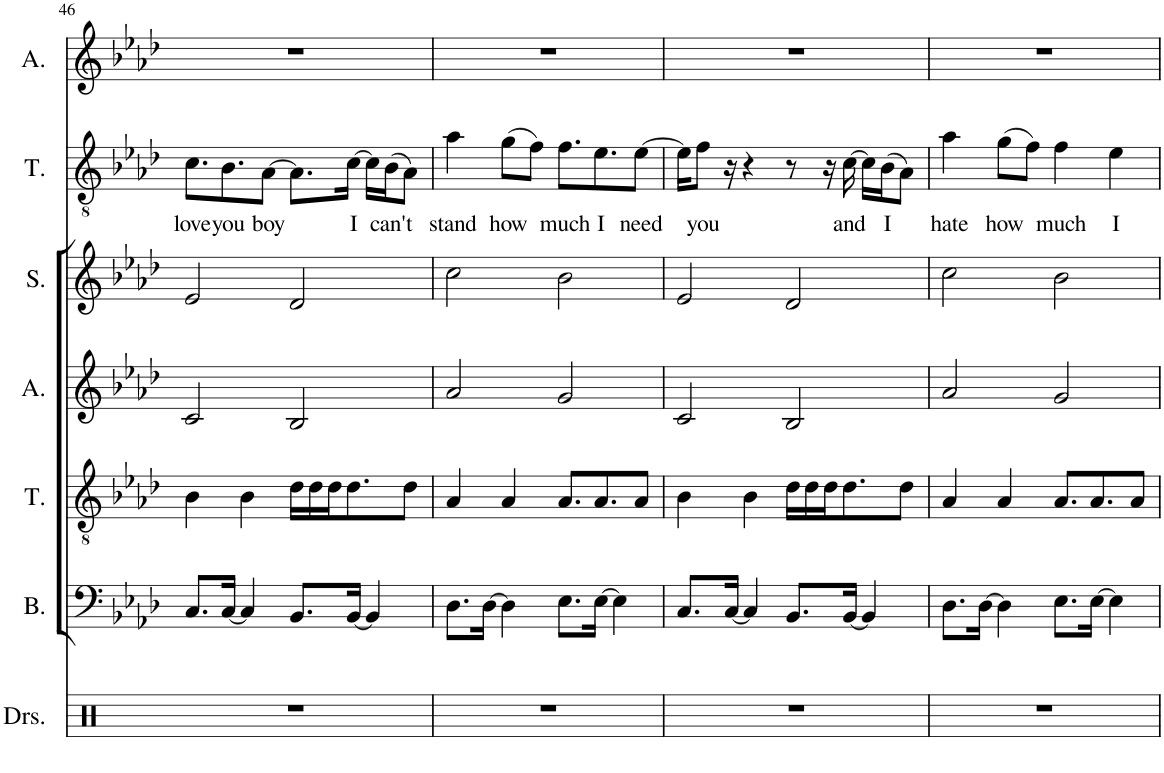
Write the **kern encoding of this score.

**kern	**kern	**kern	**kern	**kern	**kern	**text	**kern
*part7	*part6	*part5	*part4	*part3	*part2	*part2	*part1
*staff7	*staff6	*staff5	*staff4	*staff3	*staff2	*staff2	*staff1
*I"Drumset	*I"Bass	*I"Tenor	*I"Alto	*I"Soprano	*I"Tenor	*	*I"Alto
*I'Drs.	*I'B.	*I'T.	*I'A.	*I'S.	*I'T.	*	*I'A.
!!LO:PB:g=z
*clefX	*clefF4	*clefGv2	*clefG2	*clefG2	*clefGv2	*	*clefG2
*k[]	*k[b-e-a-d-]	*k[b-e-a-d-]	*k[b-e-a-d-]	*k[b-e-a-d-]	*k[b-e-a-d-]	*	*k[b-e-a-d-]
*M4/4	*M4/4	*M4/4	*M4/4	*M4/4	*M4/4	*	*M4/4
=46	=46	=46	=46	=46	=46	=46	=46
!	!	!	!	!	!	!LO:LY:b	!
1r	8.C/L	4B-\	2c/	2e-/	8.c\L	love	1r
!	!	!	!	!	!	!LO:LY:b	!
.	[16C/Jk	.	.	.	8.B-\	you	.
.	4C/]	4B-\	.	.	.	.	.
!	!	!	!	!	!	!LO:LY:b	!
.	.	.	.	.	[8A-\J	boy	.
.	8.BB-/L	16d-\LL	2B-/	2d-/	8.A-\L]	.	.
.	.	16d-\	.	.	.	.	.
.	.	16d-\J	.	.	.	.	.
!	!	!	!	!	!	!LO:LY:b	!
.	[16BB-/Jk	8.d-\	.	.	[16c\Jk	I	.
.	4BB-/]	.	.	.	16c\LL]	.	.
!	!	!	!	!	!	!LO:LY:b	!
.	.	.	.	.	(16B-\J	can't	.
.	.	8d-\J	.	.	8A-\J)	.	.
=47	=47	=47	=47	=47	=47	=47	=47
!	!	!	!	!	!	!LO:LY:b	!
1r	8.D-\L	4A-/	2a-/	2cc\	4a-\	stand	1r
.	[16D-\Jk	.	.	.	.	.	.
!	!	!	!	!	!	!LO:LY:b	!
.	4D-\]	4A-/	.	.	(8g\L	how	.
.	.	.	.	.	8f\J)	.	.
!	!	!	!	!	!	!LO:LY:b	!
.	8.E-\L	8.A-/L	2g/	2b-\	8.f\L	much	.
!	!	!	!	!	!	!LO:LY:b	!
.	[16E-\Jk	8.A-/	.	.	8.e-\	I	.
.	4E-\]	.	.	.	.	.	.
!	!	!	!	!	!	!LO:LY:b	!
.	.	8A-/J	.	.	[8e-\J	need	.
=48	=48	=48	=48	=48	=48	=48	=48
1r	8.C/L	4B-\	2c/	2e-/	16e-\KL]	.	1r
!	!	!	!	!	!	!LO:LY:b	!
.	.	.	.	.	8f\J	you	.
.	[16C/Jk	.	.	.	16r	.	.
.	4C/]	4B-\	.	.	4r	.	.
.	8.BB-/L	16d-\LL	2B-/	2d-/	8r	.	.
.	.	16d-\	.	.	.	.	.
.	.	16d-\J	.	.	16r	.	.
!	!	!	!	!	!	!LO:LY:b	!
.	[16BB-/Jk	8.d-\	.	.	[16c\	and	.
.	4BB-/]	.	.	.	16c\LL]	.	.
!	!	!	!	!	!	!LO:LY:b	!
.	.	.	.	.	(16B-\J	I	.
.	.	8d-\J	.	.	8A-\J)	.	.
=49	=49	=49	=49	=49	=49	=49	=49
!	!	!	!	!	!	!LO:LY:b	!
1r	8.D-\L	4A-/	2a-/	2cc\	4a-\	hate	1r
.	[16D-\Jk	.	.	.	.	.	.
!	!	!	!	!	!	!LO:LY:b	!
.	4D-\]	4A-/	.	.	(8g\L	how	.
.	.	.	.	.	8f\J)	.	.
!	!	!	!	!	!	!LO:LY:b	!
.	8.E-\L	8.A-/L	2g/	2b-\	4f\	much	.
.	[16E-\Jk	8.A-/	.	.	.	.	.
!	!	!	!	!	!	!LO:LY:b	!
.	4E-\]	.	.	.	4e-\	I	.
.	.	8A-/J	.	.	.	.	.
=	=	=	=	=	=	=	=
*-	*-	*-	*-	*-	*-	*-	*-
